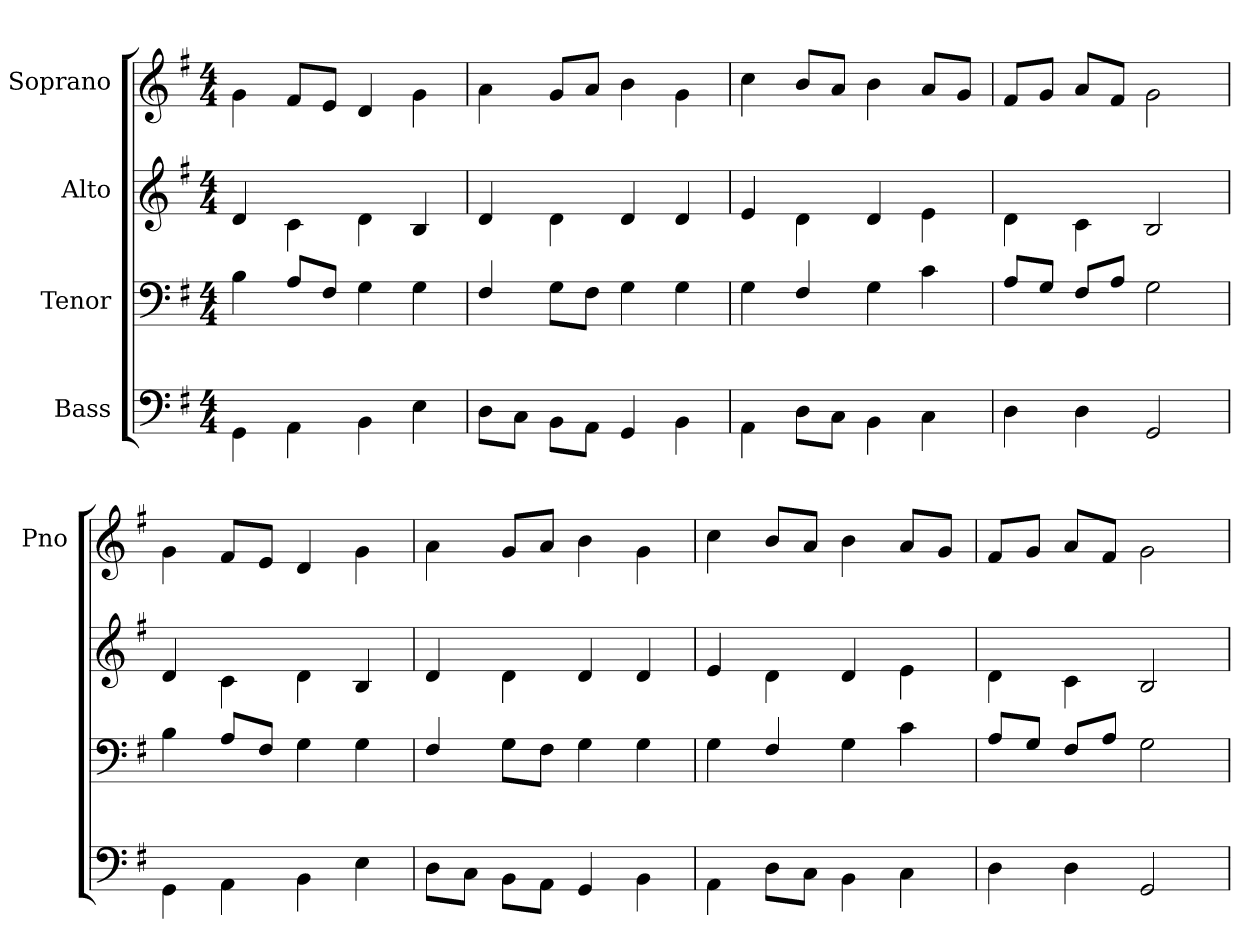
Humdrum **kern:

**kern	**kern	**kern	**kern
*part4	*part3	*part2	*part1
*staff4	*staff3	*staff2	*staff1
*I"Bass	*I"Tenor	*I"Alto	*I"Soprano
*	*	*	*I'Pno
*clefF4	*clefF4	*clefG2	*clefG2
*k[f#]	*k[f#]	*k[f#]	*k[f#]
*G:	*G:	*G:	*G:
*M4/4	*M4/4	*M4/4	*M4/4
=	=	=	=
4GG\	4B\	4d/	4g\
4AA\	8A/L	4c\	8f#/L
.	8F#/J	.	8e/J
4BB\	4G\	4d\	4d/
4E\	4G\	4B/	4g\
=	=	=	=
8D\L	4F#/	4d/	4a\
8C\J	.	.	.
8BB\L	8G\L	4d\	8g/L
8AA\J	8F#\J	.	8a/J
4GG/	4G\	4d/	4b\
4BB\	4G\	4d/	4g\
=	=	=	=
4AA\	4G\	4e/	4cc\
8D\L	4F#/	4d\	8b/L
8C\J	.	.	8a/J
4BB\	4G\	4d/	4b\
4C\	4c\	4e\	8a/L
.	.	.	8g/J
=	=	=	=
4D\	8A/L	4d\	8f#/L
.	8G/J	.	8g/J
4D\	8F#/L	4c\	8a/L
.	8A/J	.	8f#/J
2GG/	2G\	2B/	2g\
=	=	=	=
4GG\	4B\	4d/	4g\
4AA\	8A/L	4c\	8f#/L
.	8F#/J	.	8e/J
4BB\	4G\	4d\	4d/
4E\	4G\	4B/	4g\
=	=	=	=
8D\L	4F#/	4d/	4a\
8C\J	.	.	.
8BB\L	8G\L	4d\	8g/L
8AA\J	8F#\J	.	8a/J
4GG/	4G\	4d/	4b\
4BB\	4G\	4d/	4g\
=	=	=	=
4AA\	4G\	4e/	4cc\
8D\L	4F#/	4d\	8b/L
8C\J	.	.	8a/J
4BB\	4G\	4d/	4b\
4C\	4c\	4e\	8a/L
.	.	.	8g/J
=	=	=	=
4D\	8A/L	4d\	8f#/L
.	8G/J	.	8g/J
4D\	8F#/L	4c\	8a/L
.	8A/J	.	8f#/J
2GG/	2G\	2B/	2g\
=	=	=	=
*-	*-	*-	*-
